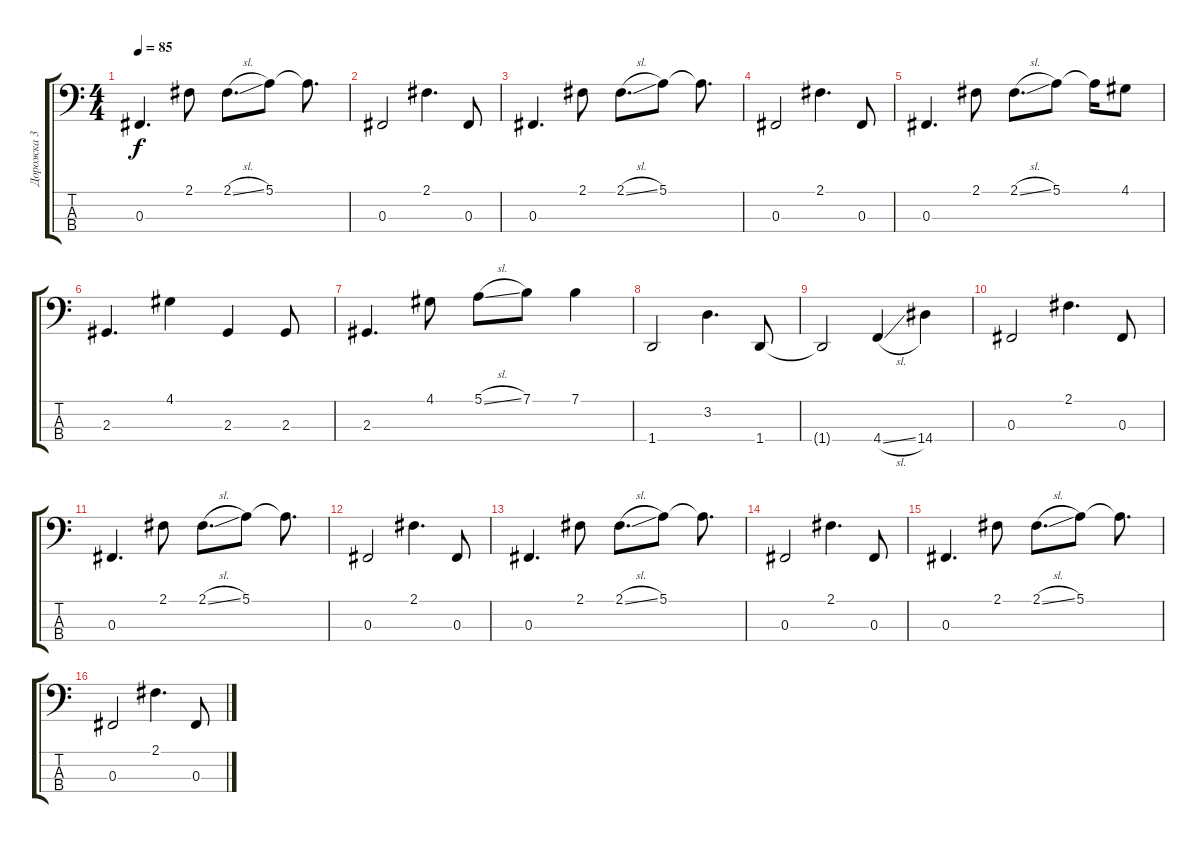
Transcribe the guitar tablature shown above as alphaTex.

\track ("Дорожка 3" "Дорожка 3") {instrument electricbassfinger}
\staff {score tabs}
\tuning (E2 B1 Gb1 Db1) {hide}
\ts (4 4)
\tempo 85
\clef f4
\ks c
0.3.4{d dy f} 2.1.8 2.1{sl}.8{d} 5.1.8 5.1{t}.8{d} |
0.3.2 2.1.4{d} 0.3.8 |
0.3.4{d} 2.1.8 2.1{sl}.8{d} 5.1.8 5.1{t}.8{d} |
0.3.2 2.1.4{d} 0.3.8 |
0.3.4{d} 2.1.8 2.1{sl}.8{d} 5.1.8 5.1{t}.16 4.1.8 |
2.3.4{d} 4.1.4 2.3.4 2.3.8 |
2.3.4{d} 4.1.8 5.1{sl}.8 7.1.8 7.1.4 |
1.4.2 3.2.4{d} 1.4.8 |
1.4{t}.2 4.4{sl}.4 14.4.4 |
0.3.2 2.1.4{d} 0.3.8 |
0.3.4{d} 2.1.8 2.1{sl}.8{d} 5.1.8 5.1{t}.8{d} |
0.3.2 2.1.4{d} 0.3.8 |
0.3.4{d} 2.1.8 2.1{sl}.8{d} 5.1.8 5.1{t}.8{d} |
0.3.2 2.1.4{d} 0.3.8 |
0.3.4{d} 2.1.8 2.1{sl}.8{d} 5.1.8 5.1{t}.8{d} |
0.3.2 2.1.4{d} 0.3.8
